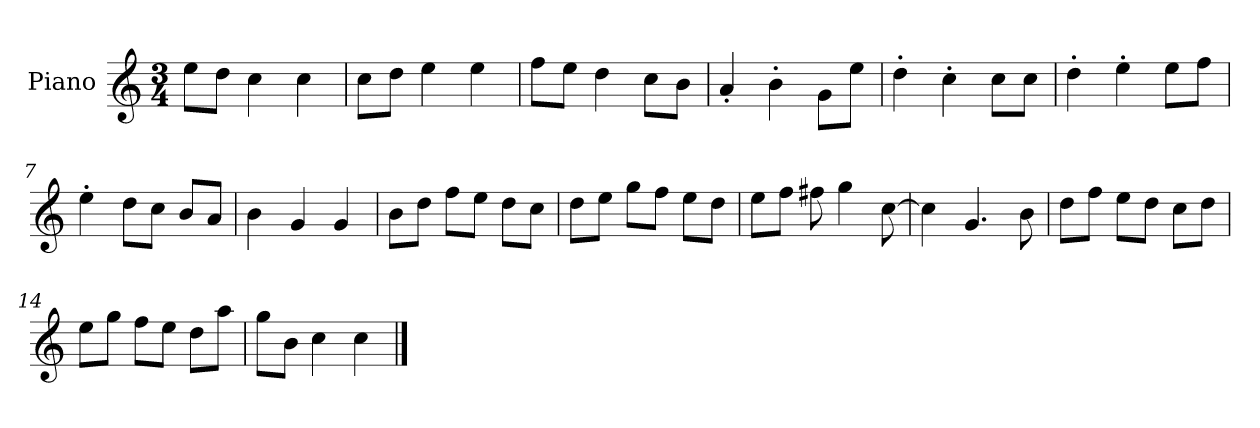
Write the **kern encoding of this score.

**kern
*part1
*staff1
*I"Piano
*I'P-no
*clefG2
*k[]
*M3/4
*MM177
=1
8ee\L
8dd\J
4cc\
4cc\
=2
8cc\L
8dd\J
4ee\
4ee\
=3
8ff\L
8ee\J
4dd\
8cc\L
8b\J
=4
4a'/
4b'\
8g\L
8ee\J
=5
4dd'\
4cc'\
8cc\L
8cc\J
=6
4dd'\
4ee'\
8ee\L
8ff\J
=7
4ee'\
8dd\L
8cc\J
8b/L
8a/J
=8
4b\
4g/
4g/
!!LO:LB:g=z
=9
8b\L
8dd\J
8ff\L
8ee\J
8dd\L
8cc\J
=10
8dd\L
8ee\J
8gg\L
8ff\J
8ee\L
8dd\J
=11
8ee\L
8ff\J
8ff#X\
4gg\
[8cc\
=12
4cc\]
4.g/
8b\
=13
8dd\L
8ff\J
8ee\L
8dd\J
8cc\L
8dd\J
=14
8ee\L
8gg\J
8ff\L
8ee\J
8dd\L
8aa\J
=15
8gg\L
8b\J
4cc\
4cc\
==
*-
